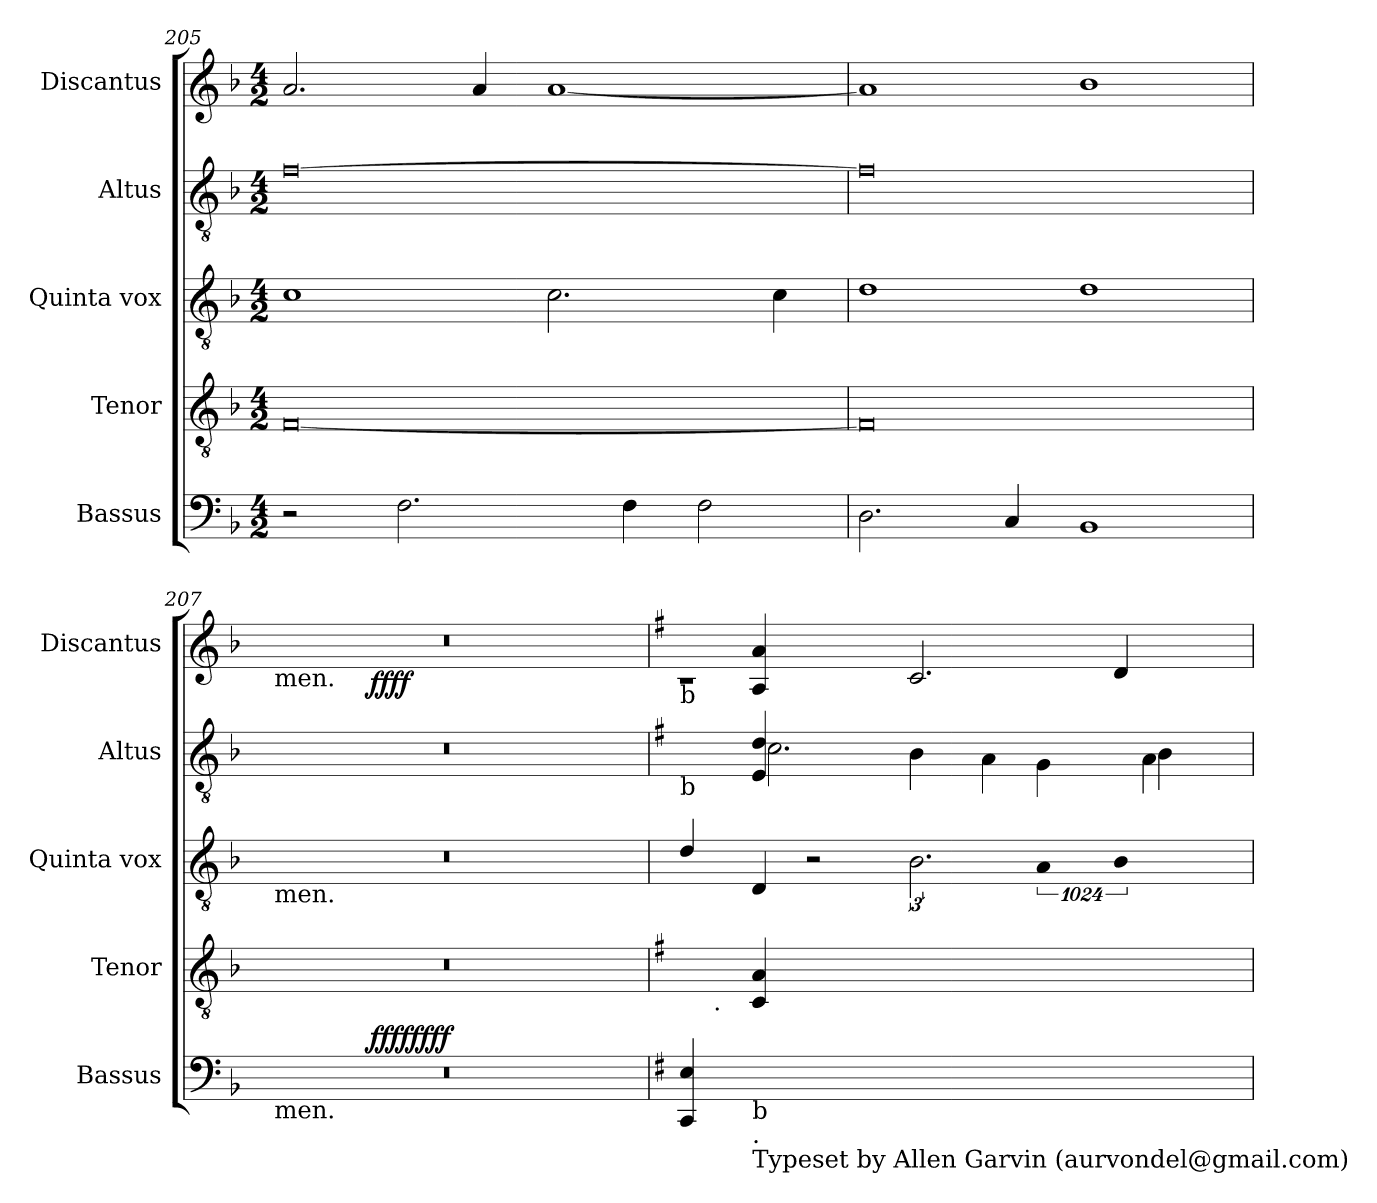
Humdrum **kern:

**kern	**dynam	**kern	**kern	**kern	**kern	**dynam
*part5	*part5	*part4	*part3	*part2	*part1	*part1
*staff5	*staff5	*staff4	*staff3	*staff2	*staff1	*staff1
*I"Bassus	*	*I"Tenor	*I"Quinta vox	*I"Altus	*I"Discantus	*
*I'Bassus	*	*I'Tenor	*I'Quinta vox	*I'Altus	*I'Discantus	*
*clefF4	*	*clefGv2	*clefGv2	*clefGv2	*clefG2	*
*ITrd-3c-5	*	*ITrd-3c-5	*	*ITrd-3c-5	*ITrd-3c-5	*
*k[b-e-]	*	*k[b-e-]	*k[b-]	*k[b-e-]	*k[b-e-]	*
*B-:	*	*B-:	*F:	*B-:	*B-:	*
*M4/2	*	*M4/2	*M4/2	*M4/2	*M4/2	*
=205	=205	=205	=205	=205	=205	=205
2r	.	[<0B-	1c	[>0b-	2.dd/	.
2.B-\	.	.	.	.	.	.
.	.	.	.	.	4dd/	.
.	.	.	2.c\	.	[<1dd	.
4B-\	.	.	.	.	.	.
2B-\	.	.	.	.	.	.
.	.	.	4c\	.	.	.
=206	=206	=206	=206	=206	=206	=206
2.G\	.	0B-]	1d	0b-]	1dd]	.
4F/	.	.	.	.	.	.
1E-	.	.	1d	.	1ee-	.
=207	=207	=207	=207	=207	=207	=207
*^	*	*	*^	*	*^	*
*	*^	*	*	*	*	*	*	*^	*
0r	4ryy	16ryy	.	0r	0r	16ryy	0r	0r	4ryy	16ryy	.
!	!	!	!	!	!	!	!	!	!	!LO:TX:b:t=men.	!
!	!	!	!	!	!	!LO:TX:b:t=men.	!	!	!	!	!
!	!	!LO:TX:b:t=men.	!	!	!	!	!	!	!	!	!
.	.	1ryy	.	.	.	1ryy	.	.	.	1ryy	.
.	8ryy	.	.	.	.	.	.	.	8ryy	.	.
.	32ryy	.	.	.	.	.	.	.	32ryy	.	.
!	!	!	!LO:DY:a	!	!	!	!	!	!	!	!
!	!	!	!LO:DY:n=1:b	!	!	!	!	!	!	!	!LO:DY:b
.	1ryy	.	ffff ffff	.	.	.	.	.	1ryy	.	ffff
.	.	2...ryy	.	.	.	2...ryy	.	.	.	2...ryy	.
.	2ryy	.	.	.	.	.	.	.	2ryy	.	.
.	16.ryy	.	.	.	.	.	.	.	16.ryy	.	.
*v	*v	*v	*	*	*v	*v	*	*	*	*	*
!!LO:LB:g=z	!!	!!
=208	=208	=208	=208	=208	=208	=208	=208	=208
*k[]	*	*k[]	*k[]	*k[]	*k[]	*	*	*
*C:	*	*C:	*C:	*C:	*C:	*	*	*
*^	*	*	*^	*^	*	*	*	*
*	*^	*	*	*	*	*	*^	*	*	*	*
!	!	!	!	!	!	!	!	!	!	!LO:TX:b:t=b	!	!	!
!	!	!	!	!	!	!	!LO:TX:b:t=b	!	!	!	!	!	!
!	!	!	!	!	!LO:TX:b:t=b	!	!	!	!	!	!	!	!
!	!	!	!	!LO:TX:b:t=b	!	!	!	!	!	!	!	!	!
*v	*v	*v	*	*^	*v	*v	*	*	*	*	*	*	*
4FF/ 4A/	.	4ryy	16..ryy	4d/	4ryy	4ryy	1..ryy	4ryy	1rc	1ryy	.
!	!	!	!LO:TX:b:t=.	!	!	!	!	!	!	!	!
.	.	.	1ryy	.	.	.	.	.	.	.	.
!LO:TX:b:t=b	!	!	!	!	!	!	!	!	!	!	!
!LO:TX:b:t=.	!	!	!	!	!	!	!	!	!	!	!
!LO:TX:b:t=Typeset by Allen Garvin (aurvondel@gmail.com)	!	!	!	!	!	!	!	!	!	!	!
1..ryy	.	4F/ 4d/	.	4D/	4A/ 4g/	2.f\	.	4d/ 4dd/	.	.	.
.	.	1.ryy	.	2r	1.ryy	.	.	4096%341ryy	.	.	.
.	.	.	.	.	.	.	.	1ryy	.	.	.
.	.	.	.	3.B\	.	4e\	.	.	2.f/	2ryy	.
.	.	.	2ryy	.	.	.	.	.	.	.	.
.	.	.	.	.	.	4d\	.	.	.	.	.
!	!	!	!	!LO:N:vis=4	!	!	!	!	!	!	!
.	.	.	.	4096%683A/	.	4c\	.	.	.	8ryy	.
.	.	.	.	.	.	.	.	4ryy	.	.	.
.	.	.	4ryy	.	.	.	.	.	.	.	.
.	.	.	.	.	.	.	.	.	.	32ryy	.
.	.	.	.	.	.	.	.	.	.	128ryy	.
.	.	.	.	.	.	.	.	.	.	512ryy	.
.	.	.	.	.	.	.	.	.	.	2048.ryy	.
!	!	!	!	!LO:N:vis=2	!	!	!	!	!	!	!
.	.	.	.	4096%1365B\	.	.	.	.	.	4g/	.
.	.	.	.	.	.	4d\	4e\	.	4096%341ryy	.	.
.	.	.	.	.	.	.	.	8ryy	8ryy	.	.
.	.	.	8ryy	.	.	.	.	.	.	.	.
.	.	.	.	.	.	.	.	.	.	4096%341ryy	.
.	.	.	.	.	.	.	.	32ryy	32ryy	.	.
.	.	.	64ryy	.	.	.	.	.	.	.	.
.	.	.	.	.	.	.	.	128ryy	128ryy	.	.
.	.	.	.	.	.	.	.	512ryy	512ryy	.	.
.	.	.	.	.	.	.	.	2048.ryy	2048.ryy	.	.
*	*	*	*	*	*v	*v	*v	*	*	*	*
*	*	*v	*v	*	*	*v	*v	*v	*
=	=	=	=	=	=	=
*-	*-	*-	*-	*-	*-	*-
